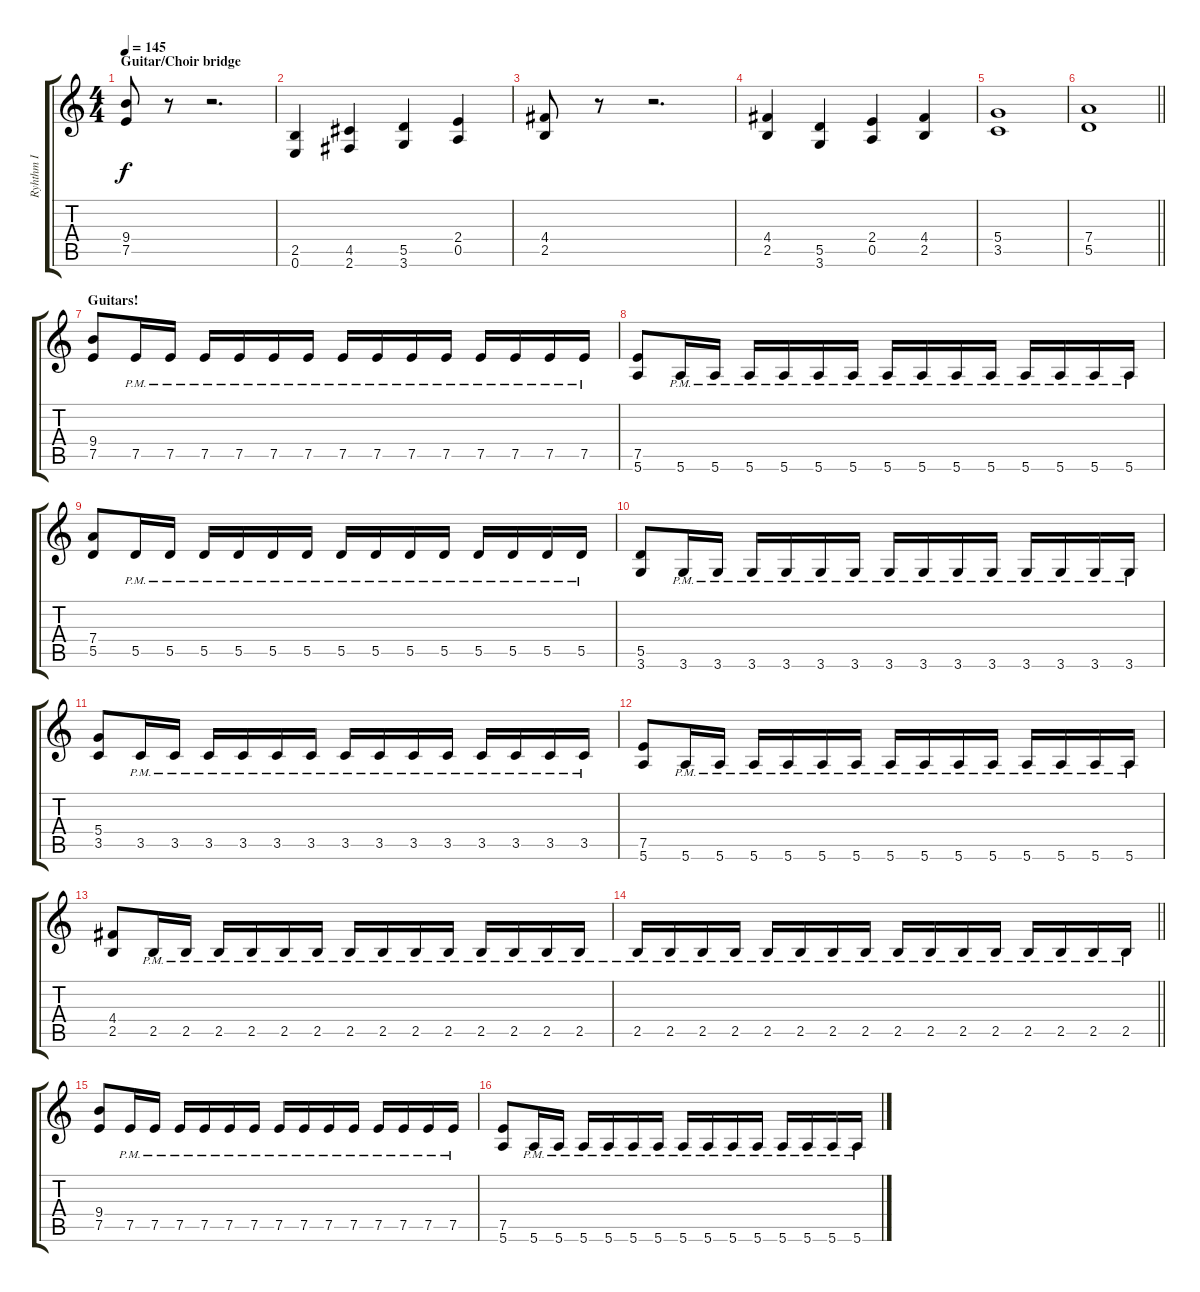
\track ("Ryhthm I" "Ryhthm I") {instrument distortionguitar}
\staff {score tabs}
\tuning (E4 B3 G3 D3 A2 E2) {hide}
\ts (4 4)
\section ("" "Guitar/Choir bridge")
\tempo 145
\clef g2
\ks c
(9.4 7.5).8{dy f} r.8 r.2{d} |
(2.5 0.6).4 (4.5 2.6).4 (5.5 3.6).4 (2.4 0.5).4 |
(4.4 2.5).8 r.8 r.2{d} |
(4.4 2.5).4 (5.5 3.6).4 (2.4 0.5).4 (4.4 2.5).4 |
(5.4 3.5).1 |
\barLineRight lightlight
(7.4 5.5).1 |
\section ("" "Guitars!")
(9.4 7.5).8 7.5{pm}.16 7.5{pm}.16 7.5{pm}.16 7.5{pm}.16 7.5{pm}.16 7.5{pm}.16 7.5{pm}.16 7.5{pm}.16 7.5{pm}.16 7.5{pm}.16 7.5{pm}.16 7.5{pm}.16 7.5{pm}.16 7.5{pm}.16 |
(7.5 5.6).8 5.6{pm}.16 5.6{pm}.16 5.6{pm}.16 5.6{pm}.16 5.6{pm}.16 5.6{pm}.16 5.6{pm}.16 5.6{pm}.16 5.6{pm}.16 5.6{pm}.16 5.6{pm}.16 5.6{pm}.16 5.6{pm}.16 5.6{pm}.16 |
(7.4 5.5).8 5.5{pm}.16 5.5{pm}.16 5.5{pm}.16 5.5{pm}.16 5.5{pm}.16 5.5{pm}.16 5.5{pm}.16 5.5{pm}.16 5.5{pm}.16 5.5{pm}.16 5.5{pm}.16 5.5{pm}.16 5.5{pm}.16 5.5{pm}.16 |
(5.5 3.6).8 3.6{pm}.16 3.6{pm}.16 3.6{pm}.16 3.6{pm}.16 3.6{pm}.16 3.6{pm}.16 3.6{pm}.16 3.6{pm}.16 3.6{pm}.16 3.6{pm}.16 3.6{pm}.16 3.6{pm}.16 3.6{pm}.16 3.6{pm}.16 |
(5.4 3.5).8 3.5{pm}.16 3.5{pm}.16 3.5{pm}.16 3.5{pm}.16 3.5{pm}.16 3.5{pm}.16 3.5{pm}.16 3.5{pm}.16 3.5{pm}.16 3.5{pm}.16 3.5{pm}.16 3.5{pm}.16 3.5{pm}.16 3.5{pm}.16 |
(7.5 5.6).8 5.6{pm}.16 5.6{pm}.16 5.6{pm}.16 5.6{pm}.16 5.6{pm}.16 5.6{pm}.16 5.6{pm}.16 5.6{pm}.16 5.6{pm}.16 5.6{pm}.16 5.6{pm}.16 5.6{pm}.16 5.6{pm}.16 5.6{pm}.16 |
(4.4 2.5).8 2.5{pm}.16 2.5{pm}.16 2.5{pm}.16 2.5{pm}.16 2.5{pm}.16 2.5{pm}.16 2.5{pm}.16 2.5{pm}.16 2.5{pm}.16 2.5{pm}.16 2.5{pm}.16 2.5{pm}.16 2.5{pm}.16 2.5{pm}.16 |
\barLineRight lightlight
2.5{pm}.16 2.5{pm}.16 2.5{pm}.16 2.5{pm}.16 2.5{pm}.16 2.5{pm}.16 2.5{pm}.16 2.5{pm}.16 2.5{pm}.16 2.5{pm}.16 2.5{pm}.16 2.5{pm}.16 2.5{pm}.16 2.5{pm}.16 2.5{pm}.16 2.5{pm}.16 |
\section ("" "")
(9.4 7.5).8 7.5{pm}.16 7.5{pm}.16 7.5{pm}.16 7.5{pm}.16 7.5{pm}.16 7.5{pm}.16 7.5{pm}.16 7.5{pm}.16 7.5{pm}.16 7.5{pm}.16 7.5{pm}.16 7.5{pm}.16 7.5{pm}.16 7.5{pm}.16 |
(7.5 5.6).8 5.6{pm}.16 5.6{pm}.16 5.6{pm}.16 5.6{pm}.16 5.6{pm}.16 5.6{pm}.16 5.6{pm}.16 5.6{pm}.16 5.6{pm}.16 5.6{pm}.16 5.6{pm}.16 5.6{pm}.16 5.6{pm}.16 5.6{pm}.16
